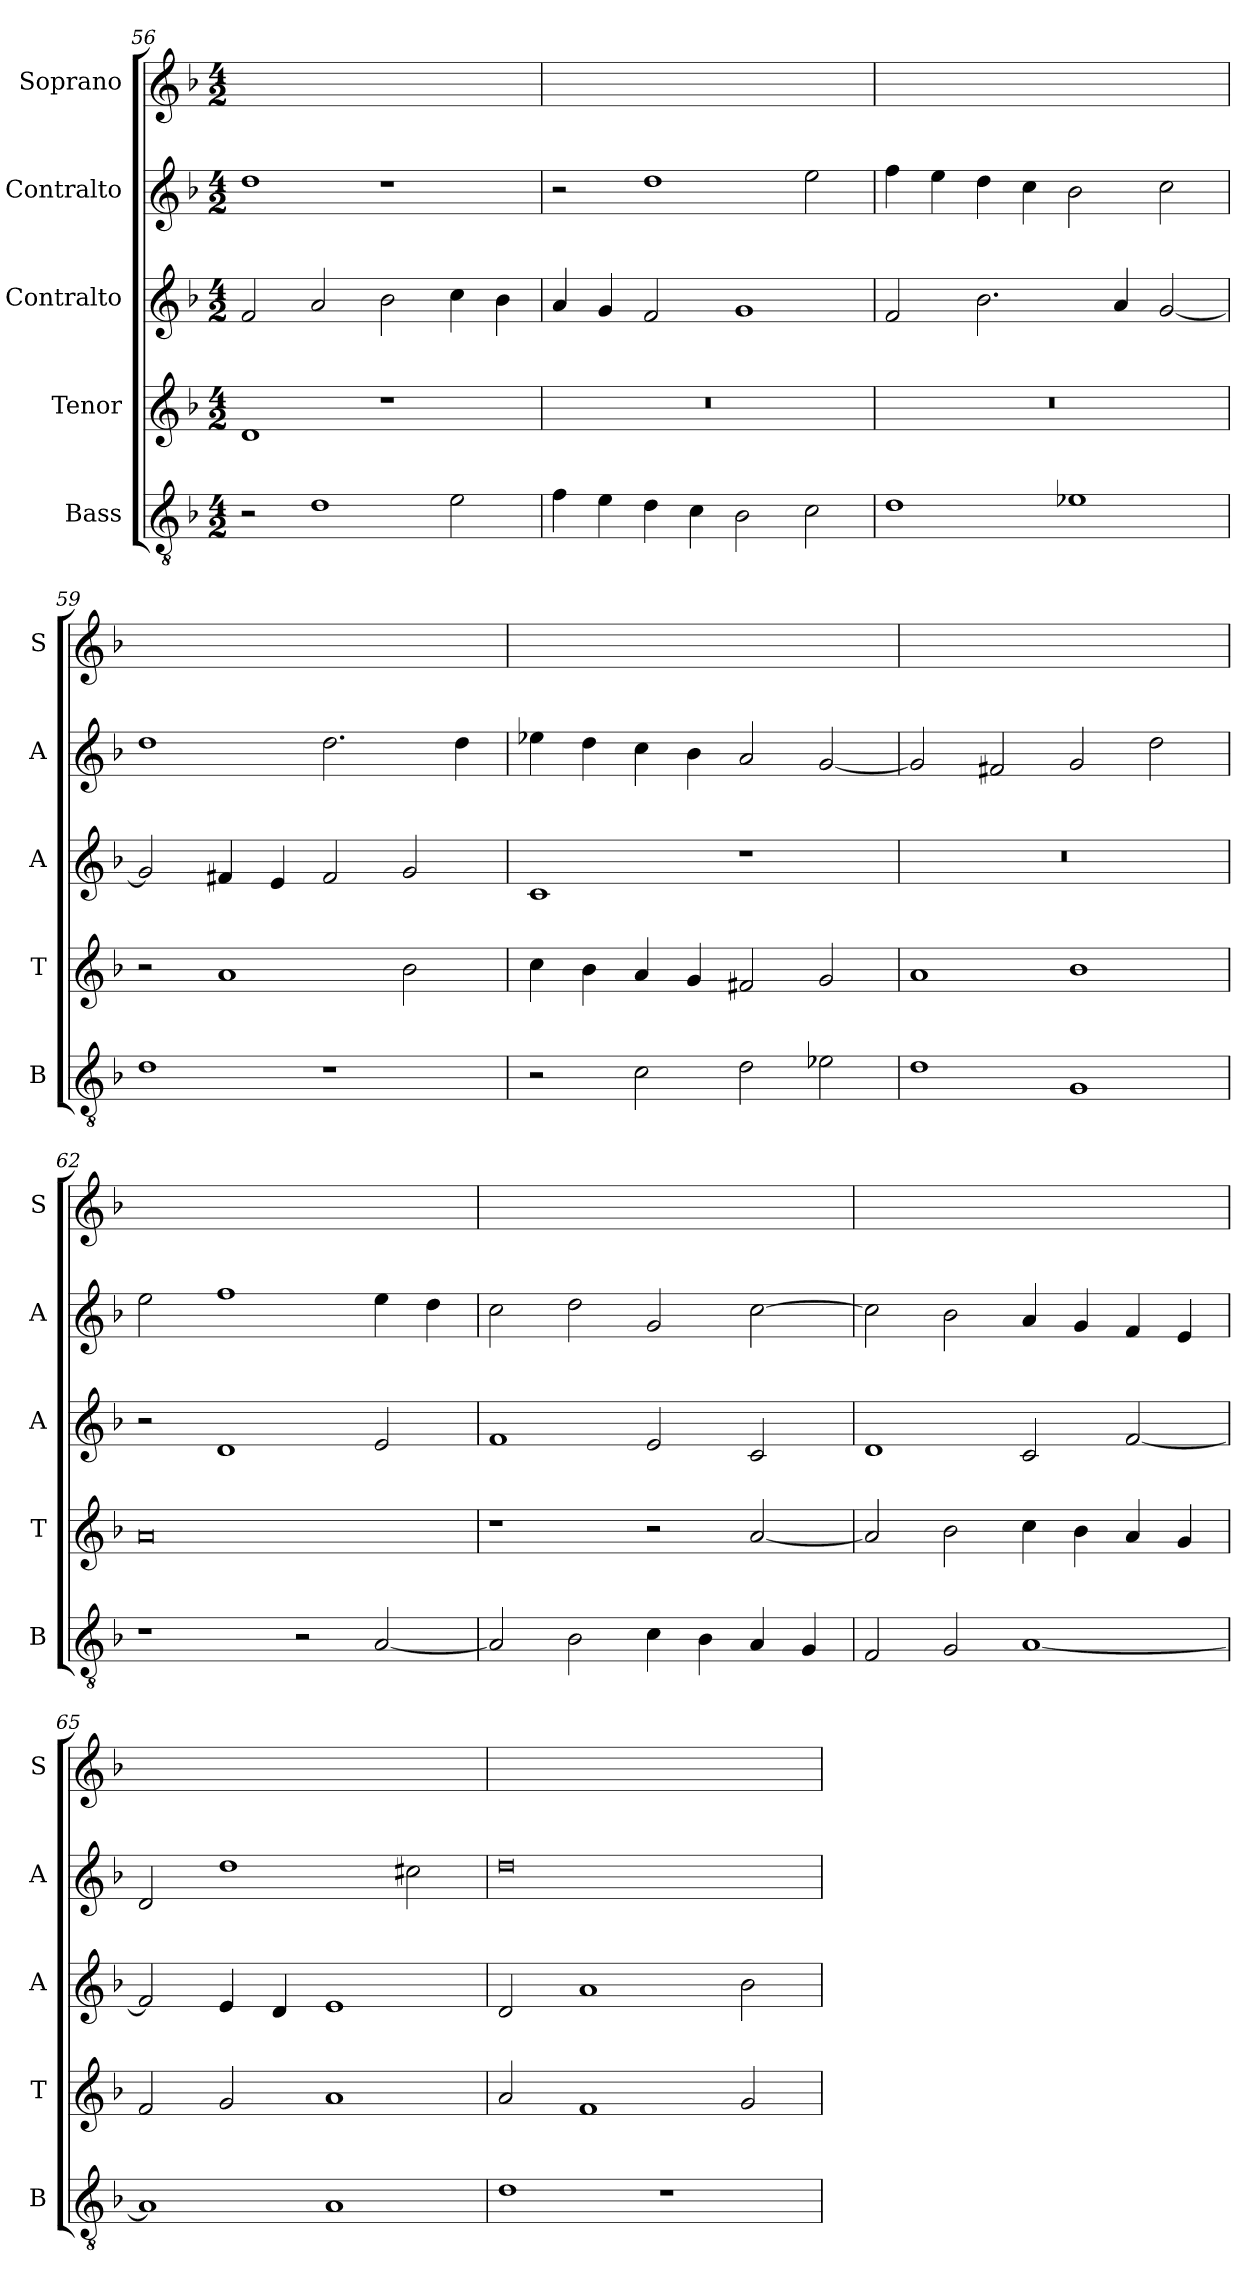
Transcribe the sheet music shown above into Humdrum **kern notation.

**kern	**kern	**kern	**kern	**kern
*part5	*part4	*part3	*part2	*part1
*staff5	*staff4	*staff3	*staff2	*staff1
*I"Bass	*I"Tenor	*I"Contralto	*I"Contralto	*I"Soprano
*I'B	*I'T	*I'A	*I'A	*I'S
*clefGv2	*clefG2	*clefG2	*clefG2	*clefG2
*k[b-]	*k[b-]	*k[b-]	*k[b-]	*k[b-]
*G:dor	*G:dor	*G:dor	*G:dor	*G:dor
*M4/2	*M4/2	*M4/2	*M4/2	*M4/2
=56	=56	=56	=56	=56
2r	1d	2f	1dd	0ryy
1d	.	2a	.	.
.	1r	2b-	1r	.
2e	.	4cc	.	.
.	.	4b-	.	.
=57	=57	=57	=57	=57
4f	0r	4a	2r	0ryy
4e	.	4g	.	.
4d	.	2f	1dd	.
4c	.	.	.	.
2B-	.	1g	.	.
2c	.	.	2ee	.
=58	=58	=58	=58	=58
1d	0r	2f	4ff	0ryy
.	.	.	4ee	.
.	.	2.b-	4dd	.
.	.	.	4cc	.
1e-X	.	.	2b-	.
.	.	4a	.	.
.	.	[2g	2cc	.
=59	=59	=59	=59	=59
1d	2r	2g]	1dd	0ryy
.	1a	4f#X	.	.
.	.	4e	.	.
1r	.	2f#	2.dd	.
.	2b-	2g	.	.
.	.	.	4dd	.
=60	=60	=60	=60	=60
2r	4cc	1c	4ee-X	0ryy
.	4b-	.	4dd	.
2c	4a	.	4cc	.
.	4g	.	4b-	.
2d	2f#X	1r	2a	.
2e-X	2g	.	[2g	.
=61	=61	=61	=61	=61
1d	1a	0r	2g]	0ryy
.	.	.	2f#X	.
1G	1b-	.	2g	.
.	.	.	2dd	.
=62	=62	=62	=62	=62
1r	0a	2r	2ee	0ryy
.	.	1d	1ff	.
2r	.	.	.	.
[2A	.	2e	4ee	.
.	.	.	4dd	.
=63	=63	=63	=63	=63
2A]	1r	1f	2cc	0ryy
2B-	.	.	2dd	.
4c	2r	2e	2g	.
4B-	.	.	.	.
4A	[2a	2c	[2cc	.
4G	.	.	.	.
=64	=64	=64	=64	=64
2F	2a]	1d	2cc]	0ryy
2G	2b-	.	2b-	.
[1A	4cc	2c	4a	.
.	4b-	.	4g	.
.	4a	[2f	4f	.
.	4g	.	4e	.
=65	=65	=65	=65	=65
1A]	2f	2f]	2d	0ryy
.	2g	4e	1dd	.
.	.	4d	.	.
1A	1a	1e	.	.
.	.	.	2cc#X	.
=66	=66	=66	=66	=66
1d	2a	2d	0dd	0ryy
.	1f	1a	.	.
1r	.	.	.	.
.	2g	2b-	.	.
=	=	=	=	=
*-	*-	*-	*-	*-
